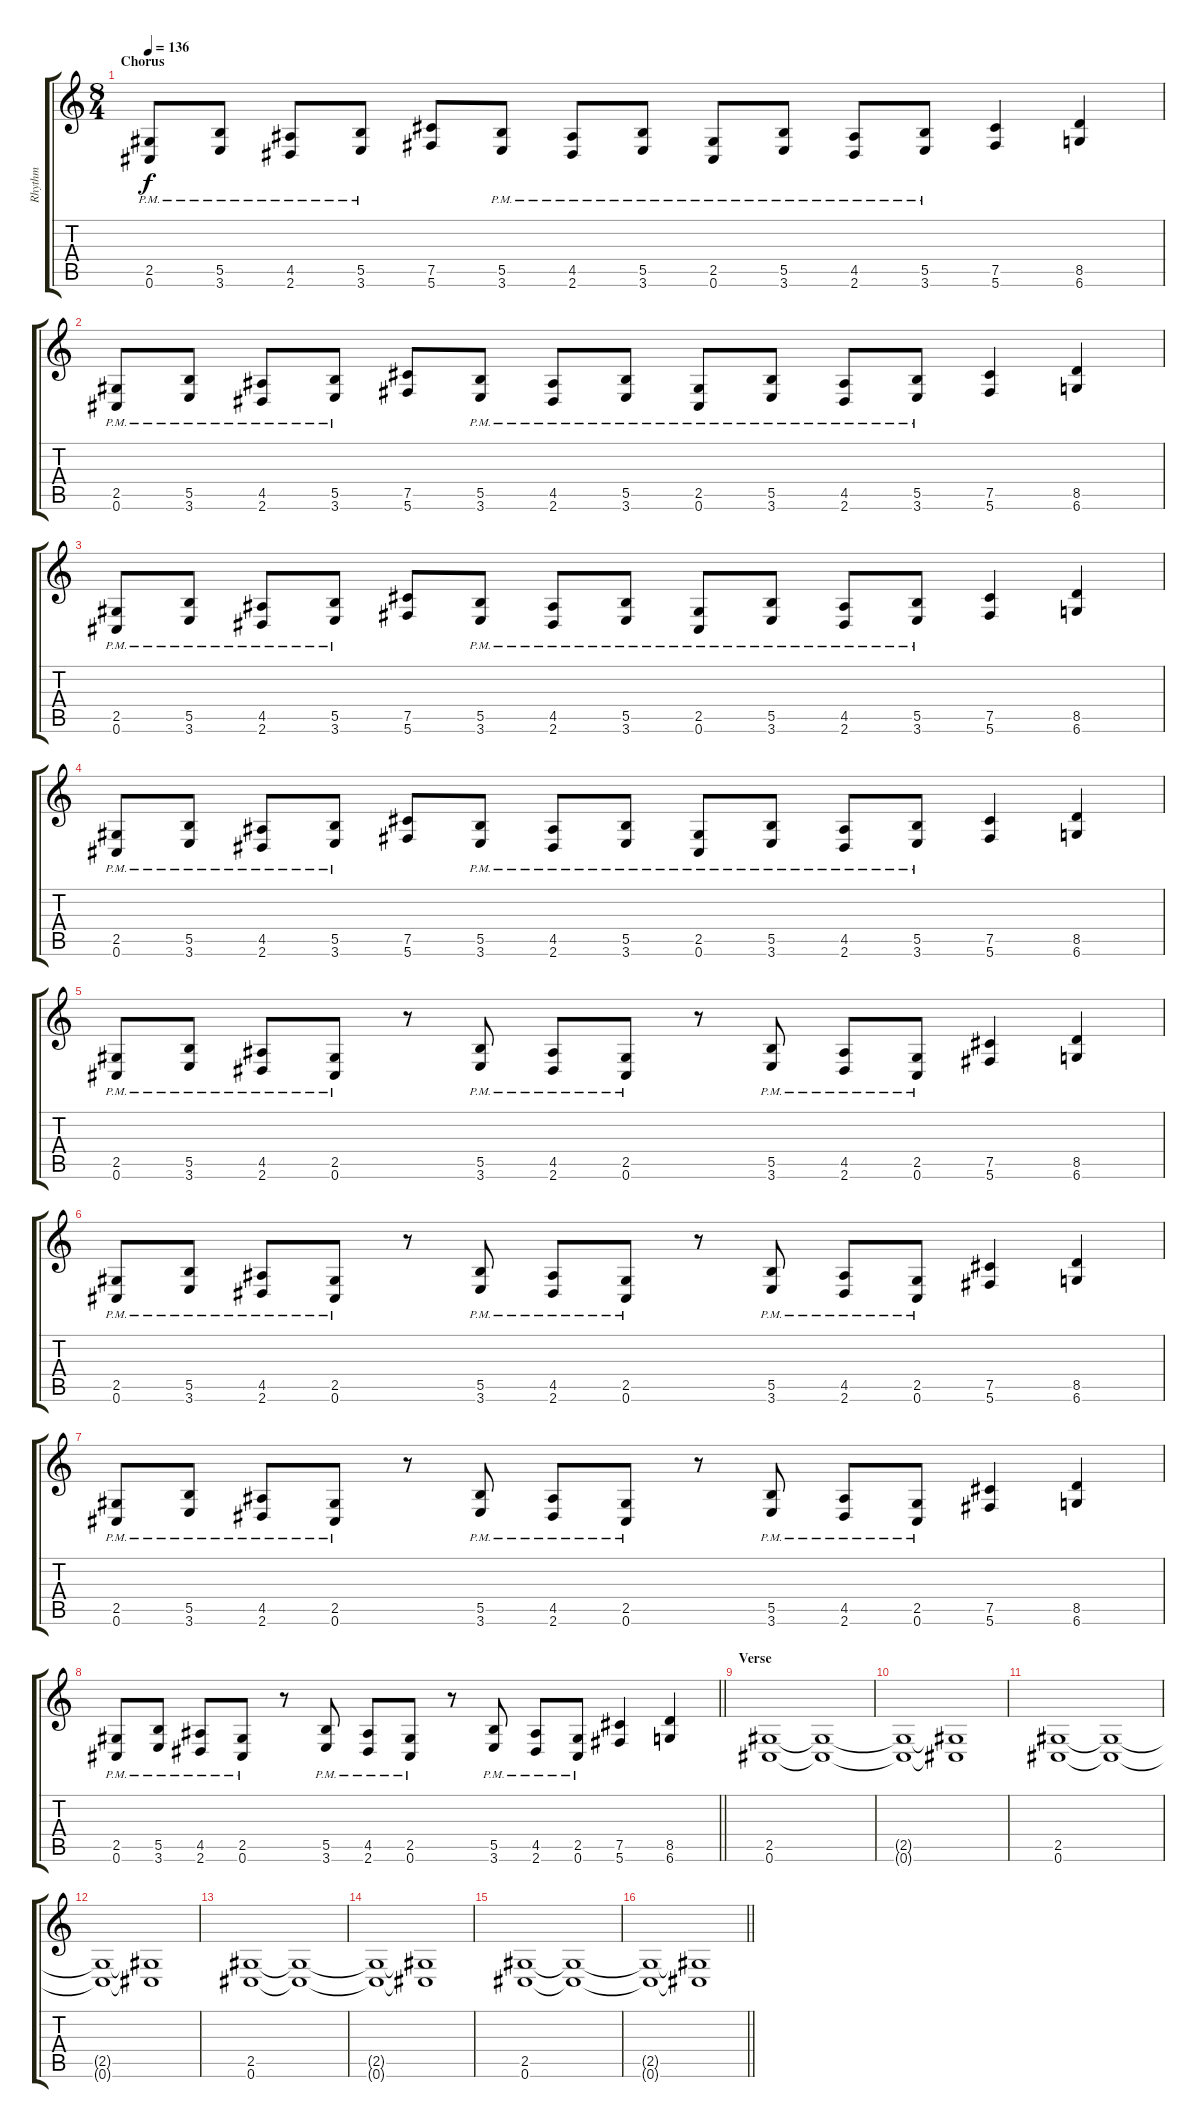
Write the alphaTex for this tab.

\track ("Rhythm" "Rhythm") {instrument distortionguitar}
\staff {score tabs}
\tuning (Db4 Ab3 E3 B2 Gb2 Db2) {hide}
\ts (8 4)
\section ("" "Chorus")
\tempo 136
\clef g2
\ks c
(2.5{pm} 0.6{pm}).8{dy f} (5.5{pm} 3.6{pm}).8 (4.5{pm} 2.6{pm}).8 (5.5{pm} 3.6{pm}).8 (7.5 5.6).8 (5.5{pm} 3.6{pm}).8 (4.5{pm} 2.6{pm}).8 (5.5{pm} 3.6{pm}).8 (2.5{pm} 0.6{pm}).8 (5.5{pm} 3.6{pm}).8 (4.5{pm} 2.6{pm}).8 (5.5{pm} 3.6{pm}).8 (7.5 5.6).4 (8.5 6.6).4 |
(2.5{pm} 0.6{pm}).8 (5.5{pm} 3.6{pm}).8 (4.5{pm} 2.6{pm}).8 (5.5{pm} 3.6{pm}).8 (7.5 5.6).8 (5.5{pm} 3.6{pm}).8 (4.5{pm} 2.6{pm}).8 (5.5{pm} 3.6{pm}).8 (2.5{pm} 0.6{pm}).8 (5.5{pm} 3.6{pm}).8 (4.5{pm} 2.6{pm}).8 (5.5{pm} 3.6{pm}).8 (7.5 5.6).4 (8.5 6.6).4 |
(2.5{pm} 0.6{pm}).8 (5.5{pm} 3.6{pm}).8 (4.5{pm} 2.6{pm}).8 (5.5{pm} 3.6{pm}).8 (7.5 5.6).8 (5.5{pm} 3.6{pm}).8 (4.5{pm} 2.6{pm}).8 (5.5{pm} 3.6{pm}).8 (2.5{pm} 0.6{pm}).8 (5.5{pm} 3.6{pm}).8 (4.5{pm} 2.6{pm}).8 (5.5{pm} 3.6{pm}).8 (7.5 5.6).4 (8.5 6.6).4 |
(2.5{pm} 0.6{pm}).8 (5.5{pm} 3.6{pm}).8 (4.5{pm} 2.6{pm}).8 (5.5{pm} 3.6{pm}).8 (7.5 5.6).8 (5.5{pm} 3.6{pm}).8 (4.5{pm} 2.6{pm}).8 (5.5{pm} 3.6{pm}).8 (2.5{pm} 0.6{pm}).8 (5.5{pm} 3.6{pm}).8 (4.5{pm} 2.6{pm}).8 (5.5{pm} 3.6{pm}).8 (7.5 5.6).4 (8.5 6.6).4 |
(2.5{pm} 0.6{pm}).8 (5.5{pm} 3.6{pm}).8 (4.5{pm} 2.6{pm}).8 (2.5{pm} 0.6{pm}).8 r.8 (5.5{pm} 3.6{pm}).8 (4.5{pm} 2.6{pm}).8 (2.5{pm} 0.6{pm}).8 r.8 (5.5{pm} 3.6{pm}).8 (4.5{pm} 2.6{pm}).8 (2.5{pm} 0.6{pm}).8 (7.5 5.6).4 (8.5 6.6).4 |
(2.5{pm} 0.6{pm}).8 (5.5{pm} 3.6{pm}).8 (4.5{pm} 2.6{pm}).8 (2.5{pm} 0.6{pm}).8 r.8 (5.5{pm} 3.6{pm}).8 (4.5{pm} 2.6{pm}).8 (2.5{pm} 0.6{pm}).8 r.8 (5.5{pm} 3.6{pm}).8 (4.5{pm} 2.6{pm}).8 (2.5{pm} 0.6{pm}).8 (7.5 5.6).4 (8.5 6.6).4 |
(2.5{pm} 0.6{pm}).8 (5.5{pm} 3.6{pm}).8 (4.5{pm} 2.6{pm}).8 (2.5{pm} 0.6{pm}).8 r.8 (5.5{pm} 3.6{pm}).8 (4.5{pm} 2.6{pm}).8 (2.5{pm} 0.6{pm}).8 r.8 (5.5{pm} 3.6{pm}).8 (4.5{pm} 2.6{pm}).8 (2.5{pm} 0.6{pm}).8 (7.5 5.6).4 (8.5 6.6).4 |
\barLineRight lightlight
(2.5{pm} 0.6{pm}).8 (5.5{pm} 3.6{pm}).8 (4.5{pm} 2.6{pm}).8 (2.5{pm} 0.6{pm}).8 r.8 (5.5{pm} 3.6{pm}).8 (4.5{pm} 2.6{pm}).8 (2.5{pm} 0.6{pm}).8 r.8 (5.5{pm} 3.6{pm}).8 (4.5{pm} 2.6{pm}).8 (2.5{pm} 0.6{pm}).8 (7.5 5.6).4 (8.5 6.6).4 |
\section ("" "Verse")
(2.5 0.6).1 (2.5{t} 0.6{t}).1 |
(2.5{t} 0.6{t}).1 (2.5{t} 0.6{t}).1 |
(2.5 0.6).1 (2.5{t} 0.6{t}).1 |
(2.5{t} 0.6{t}).1 (2.5{t} 0.6{t}).1 |
(2.5 0.6).1 (2.5{t} 0.6{t}).1 |
(2.5{t} 0.6{t}).1 (2.5{t} 0.6{t}).1 |
(2.5 0.6).1 (2.5{t} 0.6{t}).1 |
\barLineRight lightlight
(2.5{t} 0.6{t}).1 (2.5{t} 0.6{t}).1
